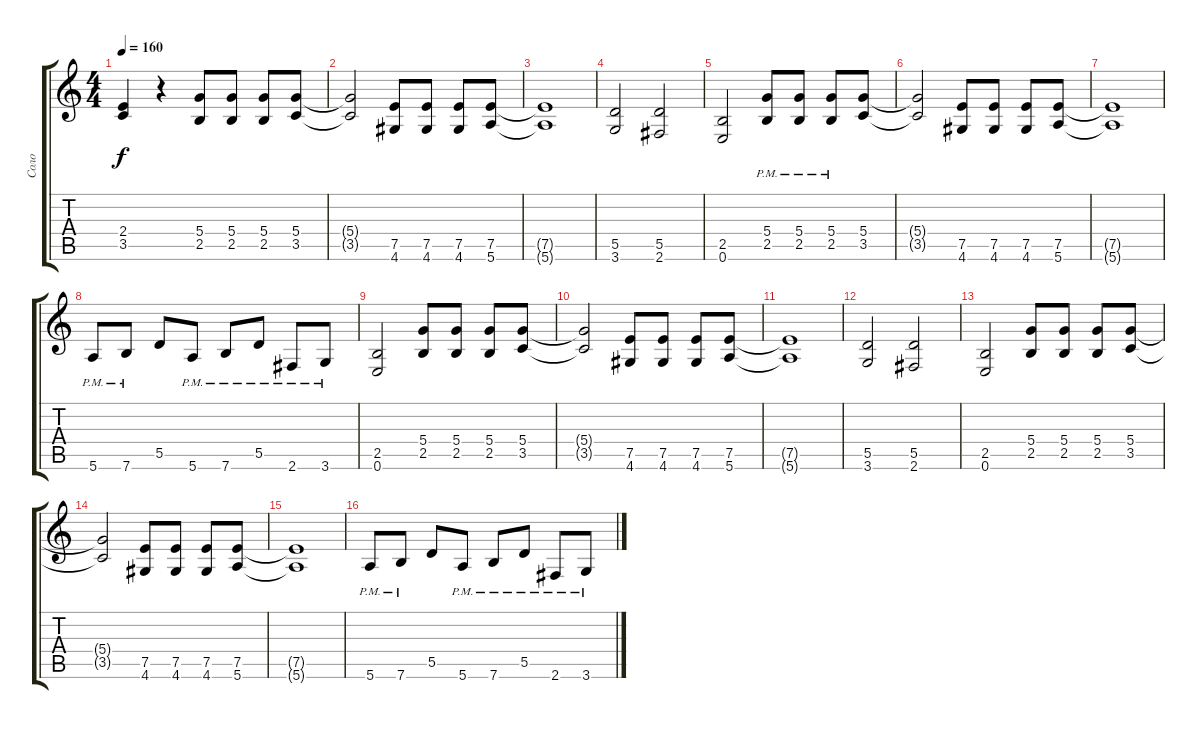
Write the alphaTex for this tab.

\track ("Соло" "Соло") {instrument distortionguitar}
\staff {score tabs}
\tuning (E4 B3 G3 D3 A2 E2) {hide}
\ts (4 4)
\tempo 160
\clef g2
\ks c
(2.4 3.5).4{dy f} r.4 (5.4 2.5).8 (5.4 2.5).8 (5.4 2.5).8 (5.4 3.5).8 |
(5.4{t} 3.5{t}).2 (7.5 4.6).8 (7.5 4.6).8 (7.5 4.6).8 (7.5 5.6).8 |
(7.5{t} 5.6{t}).1 |
(5.5 3.6).2 (5.5 2.6).2 |
(2.5 0.6).2 (5.4{pm} 2.5{pm}).8 (5.4{pm} 2.5{pm}).8 (5.4{pm} 2.5{pm}).8 (5.4 3.5).8 |
(5.4{t} 3.5{t}).2 (7.5 4.6).8 (7.5 4.6).8 (7.5 4.6).8 (7.5 5.6).8 |
(7.5{t} 5.6{t}).1 |
5.6{pm}.8 7.6{pm}.8 5.5.8 5.6{pm}.8 7.6{pm}.8 5.5{pm}.8 2.6{pm}.8 3.6{pm}.8 |
(2.5 0.6).2 (5.4 2.5).8 (5.4 2.5).8 (5.4 2.5).8 (5.4 3.5).8 |
(5.4{t} 3.5{t}).2 (7.5 4.6).8 (7.5 4.6).8 (7.5 4.6).8 (7.5 5.6).8 |
(7.5{t} 5.6{t}).1 |
(5.5 3.6).2 (5.5 2.6).2 |
(2.5 0.6).2 (5.4 2.5).8 (5.4 2.5).8 (5.4 2.5).8 (5.4 3.5).8 |
(5.4{t} 3.5{t}).2 (7.5 4.6).8 (7.5 4.6).8 (7.5 4.6).8 (7.5 5.6).8 |
(7.5{t} 5.6{t}).1 |
5.6{pm}.8 7.6{pm}.8 5.5.8 5.6{pm}.8 7.6{pm}.8 5.5{pm}.8 2.6{pm}.8 3.6{pm}.8
